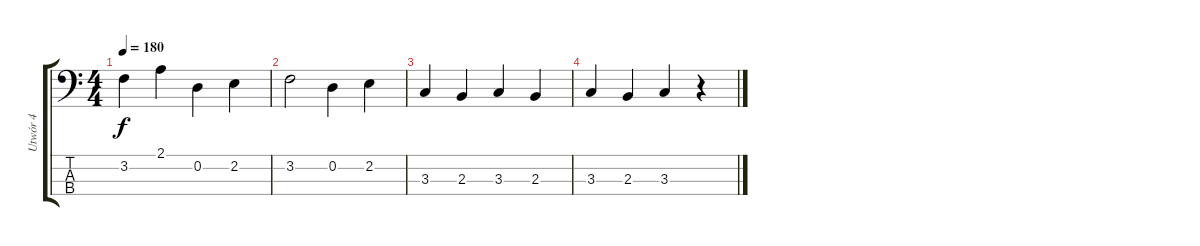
\track ("Utwór 4" "Utwór 4") {instrument electricbasspick}
\staff {score tabs}
\tuning (G2 D2 A1 E1) {hide}
\ts (4 4)
\tempo 180
\clef f4
\ks c
3.2.4{dy f} 2.1.4 0.2.4 2.2.4 |
3.2.2 0.2.4 2.2.4 |
3.3.4 2.3.4 3.3.4 2.3.4 |
3.3.4 2.3.4 3.3.4 r.4
